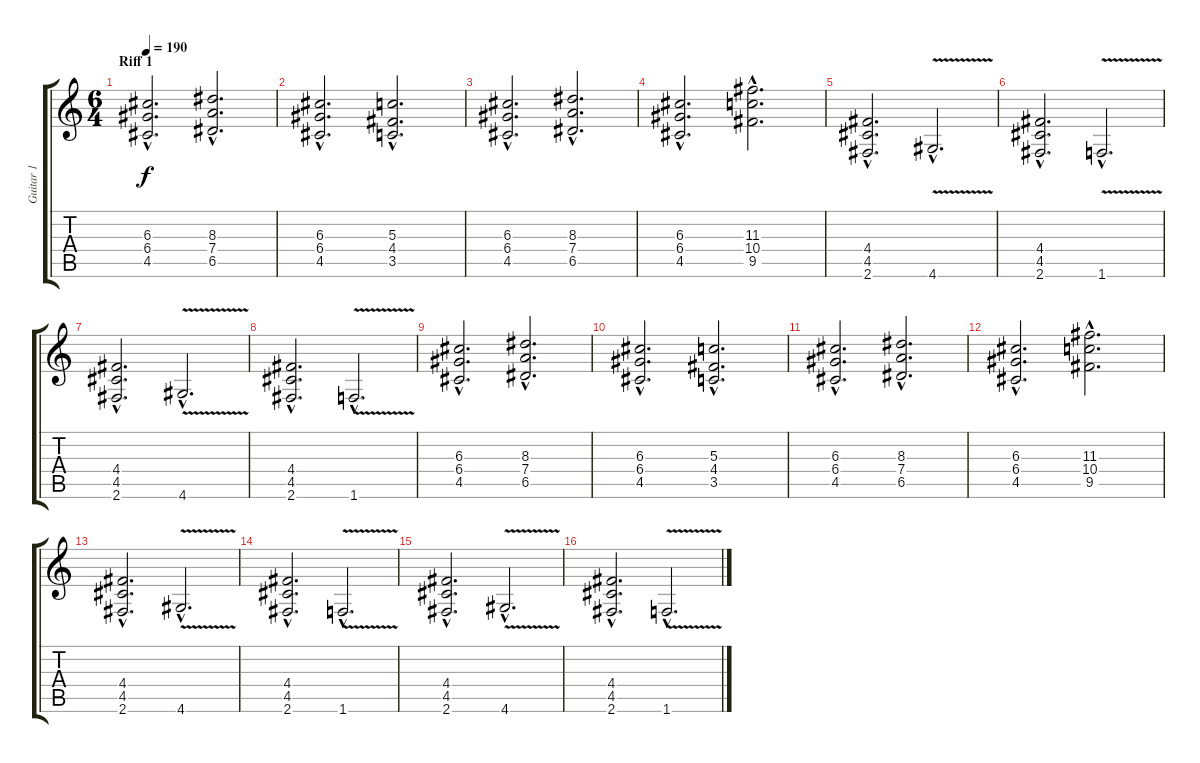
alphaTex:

\track ("Guitar 1" "Guitar 1") {instrument distortionguitar}
\staff {score tabs}
\tuning (E4 B3 G3 D3 A2 E2) {hide}
\ts (6 4)
\section ("" "Riff 1")
\tempo 190
\clef g2
\ks c
(6.3{hac} 6.4{hac} 4.5{hac}).2{d dy f} (8.3{hac} 7.4{hac} 6.5{hac}).2{d} |
(6.3{hac} 6.4{hac} 4.5{hac}).2{d} (5.3{hac} 4.4{hac} 3.5{hac}).2{d} |
(6.3{hac} 6.4{hac} 4.5{hac}).2{d} (8.3{hac} 7.4{hac} 6.5{hac}).2{d} |
(6.3{hac} 6.4{hac} 4.5{hac}).2{d} (11.3{hac} 10.4{hac} 9.5{hac}).2{d} |
(4.4{hac} 4.5{hac} 2.6{hac}).2{d} 4.6{v hac}.2{d} |
(4.4{hac} 4.5{hac} 2.6{hac}).2{d} 1.6{v hac}.2{d} |
(4.4{hac} 4.5{hac} 2.6{hac}).2{d} 4.6{v hac}.2{d} |
(4.4{hac} 4.5{hac} 2.6{hac}).2{d} 1.6{v hac}.2{d} |
(6.3{hac} 6.4{hac} 4.5{hac}).2{d} (8.3{hac} 7.4{hac} 6.5{hac}).2{d} |
(6.3{hac} 6.4{hac} 4.5{hac}).2{d} (5.3{hac} 4.4{hac} 3.5{hac}).2{d} |
(6.3{hac} 6.4{hac} 4.5{hac}).2{d} (8.3{hac} 7.4{hac} 6.5{hac}).2{d} |
(6.3{hac} 6.4{hac} 4.5{hac}).2{d} (11.3{hac} 10.4{hac} 9.5{hac}).2{d} |
(4.4{hac} 4.5{hac} 2.6{hac}).2{d} 4.6{v hac}.2{d} |
(4.4{hac} 4.5{hac} 2.6{hac}).2{d} 1.6{v hac}.2{d} |
(4.4{hac} 4.5{hac} 2.6{hac}).2{d} 4.6{v hac}.2{d} |
(4.4{hac} 4.5{hac} 2.6{hac}).2{d} 1.6{v hac}.2{d}
